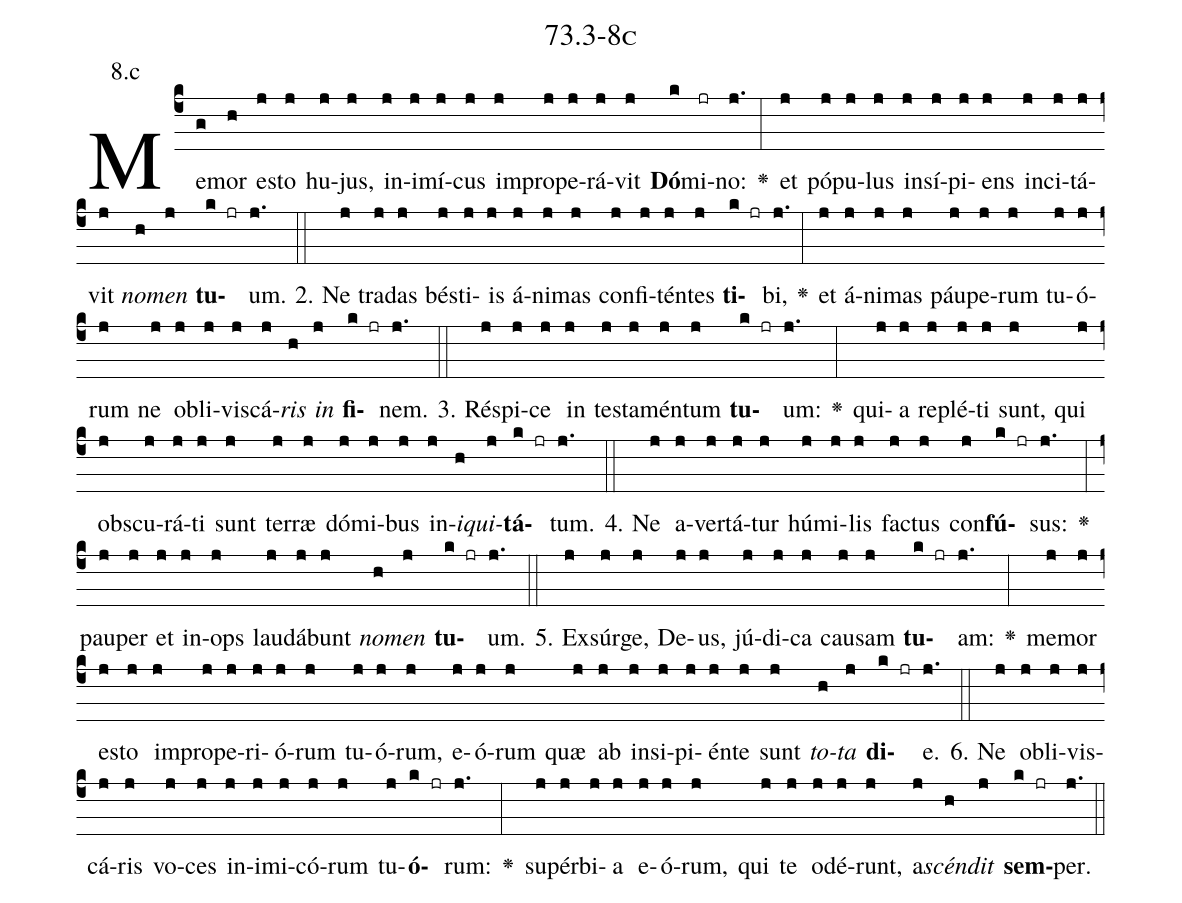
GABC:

name: 73.3-8c;
annotation: 8.c;
%%
(c4)Me(g)mor(h) es(j)to(j) hu(j)jus,(j) in(j)i(j)mí(j)cus(j) im(j)pro(j)pe(j)rá(j)vit(j) <b>Dó</b>(k)mi(jr)no:(j.) <v>\greheightstar</v>(:) et(j) pó(j)pu(j)lus(j) in(j)sí(j)pi(j)ens(j) in(j)ci(j)tá(j)vit(j) <i>no</i>(h)<i>men</i>(j) <b>tu</b>(k jr)um.(j.) (::)
2. Ne(j) tra(j)das(j) bés(j)ti(j)is(j) á(j)ni(j)mas(j) con(j)fi(j)tén(j)tes(j) <b>ti</b>(k jr)bi,(j.) <v>\greheightstar</v>(:) et(j) á(j)ni(j)mas(j) páu(j)pe(j)rum(j) tu(j)ó(j)rum(j) ne(j) ob(j)li(j)vis(j)cá(j)<i>ris</i>(h) <i>in</i>(j) <b>fi</b>(k jr)nem.(j.) (::)
3. Ré(j)spi(j)ce(j) in(j) tes(j)ta(j)mén(j)tum(j) <b>tu</b>(k jr)um:(j.) <v>\greheightstar</v>(:) qui(j)a(j) re(j)plé(j)ti(j) sunt,(j) qui(j) obs(j)cu(j)rá(j)ti(j) sunt(j) ter(j)ræ(j) dó(j)mi(j)bus(j) in(j)<i>i</i>(h)<i>qui</i>(j)<b>tá</b>(k jr)tum.(j.) (::)
4. Ne(j) a(j)ver(j)tá(j)tur(j) hú(j)mi(j)lis(j) fac(j)tus(j) con(j)<b>fú</b>(k jr)sus:(j.) <v>\greheightstar</v>(:) pau(j)per(j) et(j) in(j)ops(j) lau(j)dá(j)bunt(j) <i>no</i>(h)<i>men</i>(j) <b>tu</b>(k jr)um.(j.) (::)
5. Ex(j)súr(j)ge,(j) De(j)us,(j) jú(j)di(j)ca(j) cau(j)sam(j) <b>tu</b>(k jr)am:(j.) <v>\greheightstar</v>(:) me(j)mor(j) es(j)to(j) im(j)pro(j)pe(j)ri(j)ó(j)rum(j) tu(j)ó(j)rum,(j) e(j)ó(j)rum(j) quæ(j) ab(j) in(j)si(j)pi(j)én(j)te(j) sunt(j) <i>to</i>(h)<i>ta</i>(j) <b>di</b>(k jr)e.(j.) (::)
6. Ne(j) ob(j)li(j)vis(j)cá(j)ris(j) vo(j)ces(j) in(j)i(j)mi(j)có(j)rum(j) tu(j)<b>ó</b>(k jr)rum:(j.) <v>\greheightstar</v>(:) su(j)pér(j)bi(j)a(j) e(j)ó(j)rum,(j) qui(j) te(j) o(j)dé(j)runt,(j) a(j)<i>scén</i>(h)<i>dit</i>(j) <b>sem</b>(k jr)per.(j.) (::)
